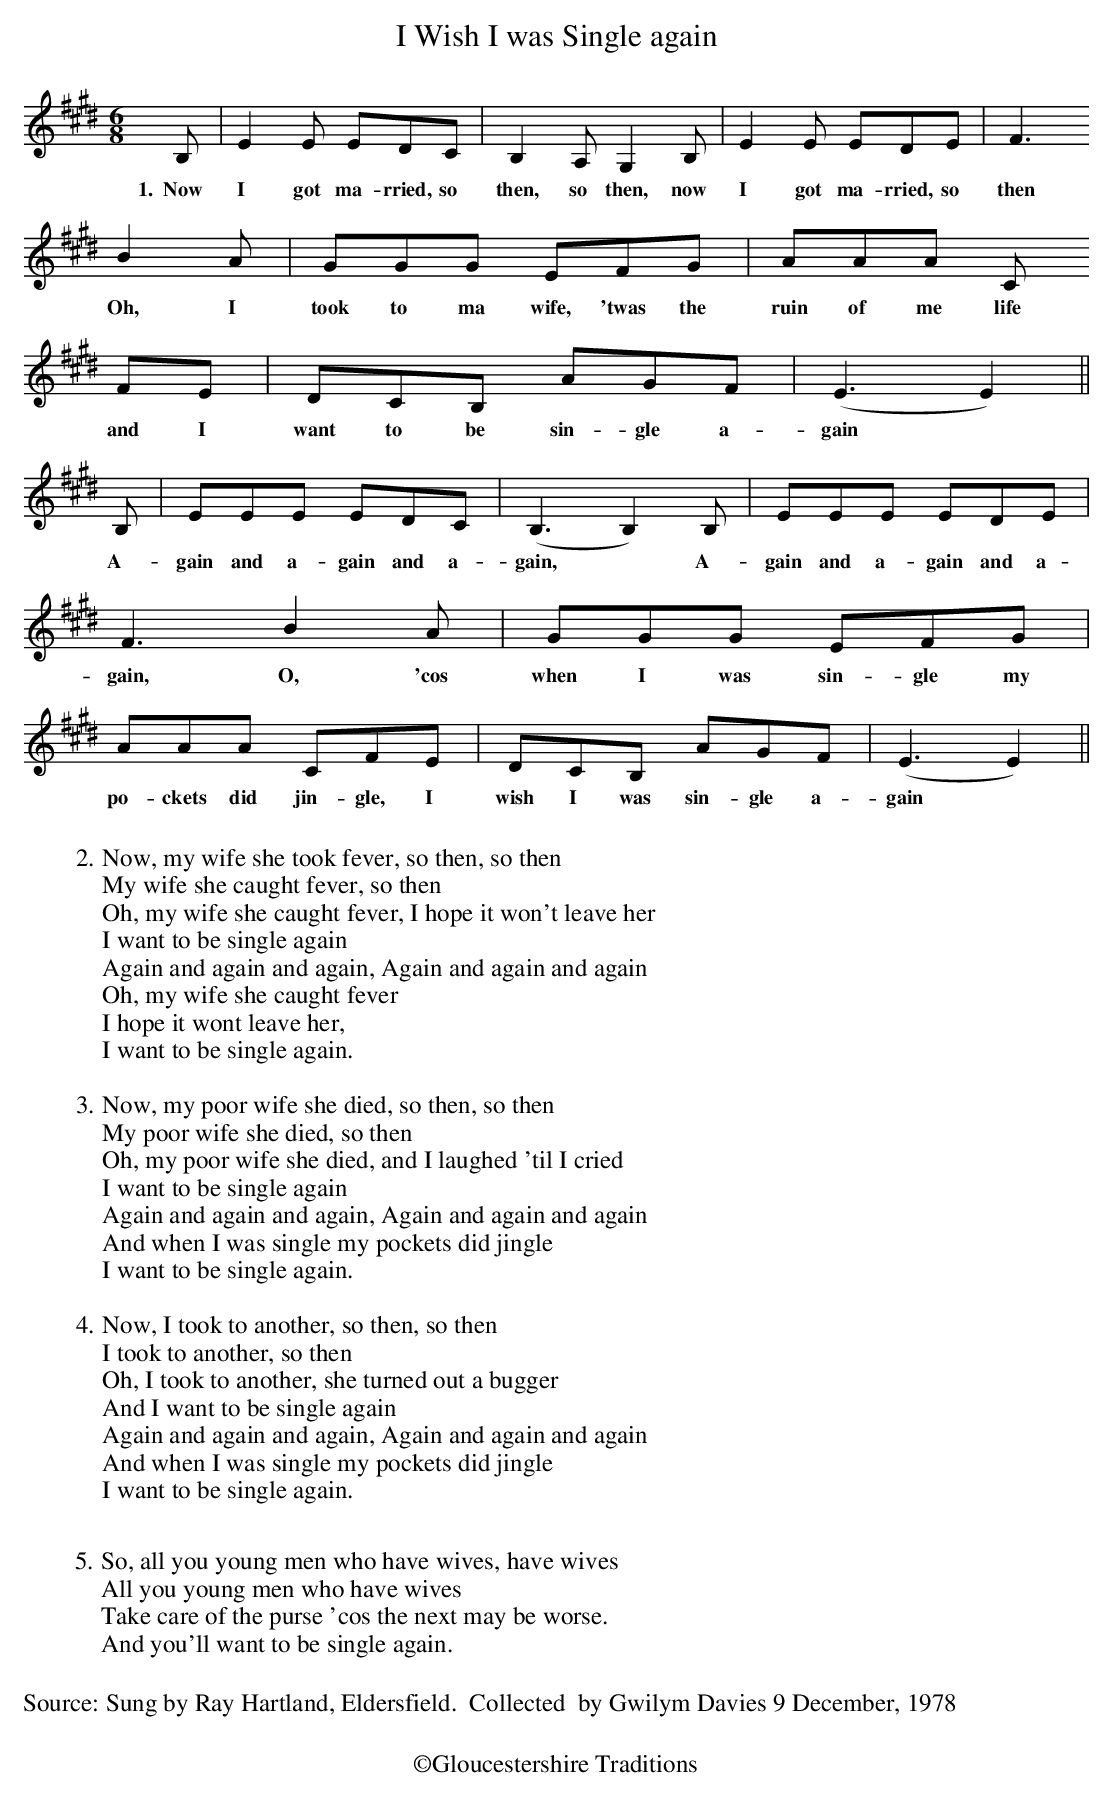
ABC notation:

X:1
T: I Wish I was Single again
M: 6/8
L: 1/8
K: E
B,|E2E EDC|B,2, A, G,2 B,|E2E EDE|F3
w:1.~~Now I got ma-rried, so then, so then, now I got ma-rried, so then
B2A|GGG EFG|AAA C
w: Oh, I took to ma wife, 'twas the ruin of me life
FE|DCB, AGF|(E3 E2)||
w: and I want to be sin-gle a-gain
B,|EEE EDC|(B,3,3B,2) B,|EEE EDE|F3B2A|GGG EFG|AAA CFE|DCB, AGF|(E3 E2)||
w: A-gain and a-gain and a-gain,* A-gain and a-gain and a-gain, O, 'cos when I was sin-gle my po-ckets did jin-gle, I wish I was sin-gle a-gain
W:
W:2. Now, my wife she took fever, so then, so then
W: My wife she caught fever, so then
W: Oh, my wife she caught fever, I hope it won't leave her
W: I want to be single again
W: Again and again and again, Again and again and again
W: Oh, my wife she caught fever
W: I hope it wont leave her,
W: I want to be single again.
W:
W: 3.Now, my poor wife she died, so then, so then
W: My poor wife she died, so then
W: Oh, my poor wife she died, and I laughed 'til I cried
W: I want to be single again
W: Again and again and again, Again and again and again
W: And when I was single my pockets did jingle
W: I want to be single again.
W:
W: 4.Now, I took to another, so then, so then
W: I took to another, so then
W: Oh, I took to another, she turned out a bugger
W: And I want to be single again
W: Again and again and again, Again and again and again
W: And when I was single my pockets did jingle
W: I want to be single again.
W:
W: 5.So, all you young men who have wives, have wives
W: All you young men who have wives
W: Take care of the purse 'cos the next may be worse.
W: And you'll want to be single again.
W:
